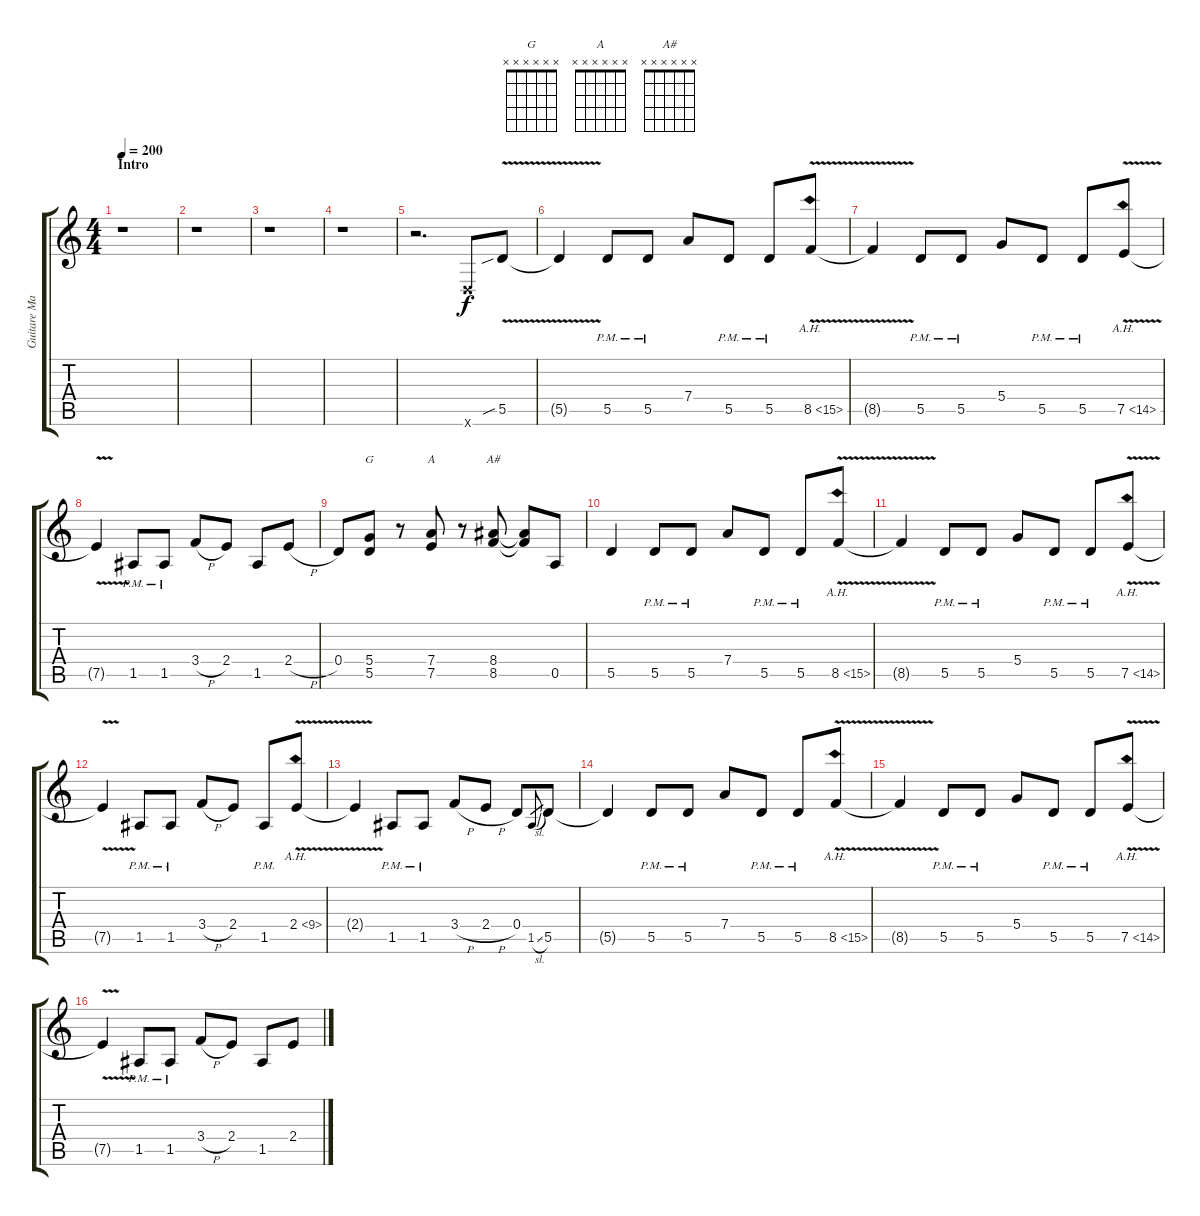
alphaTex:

\track ("Guitare Mathieu" "Guitare Ma") {instrument distortionguitar}
\staff {score tabs}
\tuning (E4 B3 G3 D3 A2 D2) {hide}
\chord ("G" x x x x x x)
\chord ("A" x x x x x x)
\chord ("A#" x x x x x x)
\ts (4 4)
\section ("" "Intro")
\tempo 200
\clef g2
\ks c
r.1{dy f instrument distortionguitar} |
r.1 |
r.1 |
r.1 |
r.2{d} 0.6{x}.8 5.5{v sib}.8 |
5.5{t}.4 5.5{pm}.8 5.5{pm}.8 7.4.8 5.5{pm}.8 5.5{pm}.8 8.5{ah 7 v}.8 |
8.5{t}.4 5.5{pm}.8 5.5{pm}.8 5.4.8 5.5{pm}.8 5.5{pm}.8 7.5{ah 7 v}.8 |
7.5{t}.4 1.5{pm}.8 1.5{pm}.8 3.4{h}.8 2.4.8 1.5.8 2.4{h}.8 |
0.4.8 (5.4 5.5).8{ch "G"} r.8 (7.4 7.5).8{ch "A"} r.8 (8.4 8.5).8{ch "A#"} (8.4{t} 8.5{t}).8 0.5.8 |
5.5.4 5.5{pm}.8 5.5{pm}.8 7.4.8 5.5{pm}.8 5.5{pm}.8 8.5{ah 7 v}.8 |
8.5{t}.4 5.5{pm}.8 5.5{pm}.8 5.4.8 5.5{pm}.8 5.5{pm}.8 7.5{ah 7 v}.8 |
7.5{t}.4 1.5{pm}.8 1.5{pm}.8 3.4{h}.8 2.4.8 1.5{pm}.8 2.4{ah 7 v}.8 |
2.4{t}.4 1.5{pm}.8 1.5{pm}.8 3.4{h}.8 2.4{h}.8 0.4.8 1.5{sl}.8{gr} 5.5.8 |
5.5{t}.4 5.5{pm}.8 5.5{pm}.8 7.4.8 5.5{pm}.8 5.5{pm}.8 8.5{ah 7 v}.8 |
8.5{t}.4 5.5{pm}.8 5.5{pm}.8 5.4.8 5.5{pm}.8 5.5{pm}.8 7.5{ah 7 v}.8 |
7.5{t}.4 1.5{pm}.8 1.5{pm}.8 3.4{h}.8 2.4.8 1.5.8 2.4{h}.8
